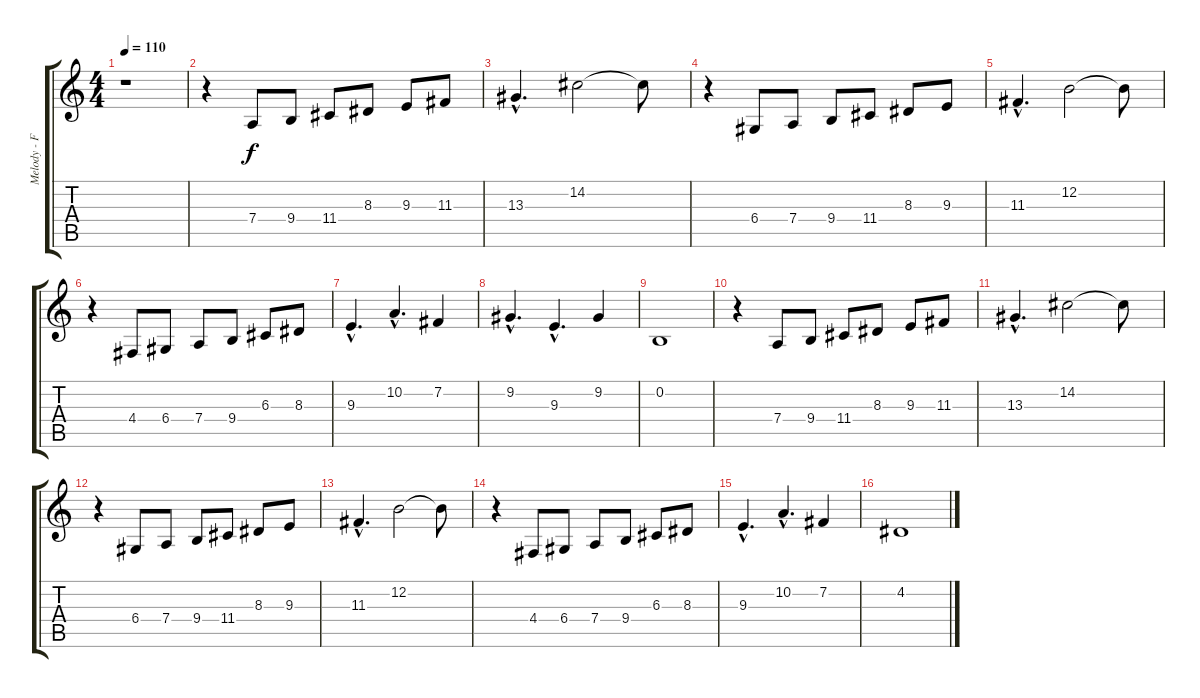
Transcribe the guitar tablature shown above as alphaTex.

\track ("Melody - French Horn" "Melody - F") {instrument frenchhorn}
\staff {score tabs}
\tuning (E4 B3 G3 D3 A2 E2) {hide}
\ts (4 4)
\tempo 110
\clef g2
\ks c
r.1{dy f} |
r.4 7.4.8 9.4.8 11.4.8 8.3.8 9.3.8 11.3.8 |
13.3{hac}.4{d} 14.2.2 14.2{t}.8 |
r.4 6.4.8 7.4.8 9.4.8 11.4.8 8.3.8 9.3.8 |
11.3{hac}.4{d} 12.2.2 12.2{t}.8 |
r.4 4.4.8 6.4.8 7.4.8 9.4.8 6.3.8 8.3.8 |
9.3{hac}.4{d} 10.2{hac}.4{d} 7.2.4 |
9.2{hac}.4{d} 9.3{hac}.4{d} 9.2.4 |
0.2.1 |
r.4 7.4.8 9.4.8 11.4.8 8.3.8 9.3.8 11.3.8 |
13.3{hac}.4{d} 14.2.2 14.2{t}.8 |
r.4 6.4.8 7.4.8 9.4.8 11.4.8 8.3.8 9.3.8 |
11.3{hac}.4{d} 12.2.2 12.2{t}.8 |
r.4 4.4.8 6.4.8 7.4.8 9.4.8 6.3.8 8.3.8 |
9.3{hac}.4{d} 10.2{hac}.4{d} 7.2.4 |
4.2.1
